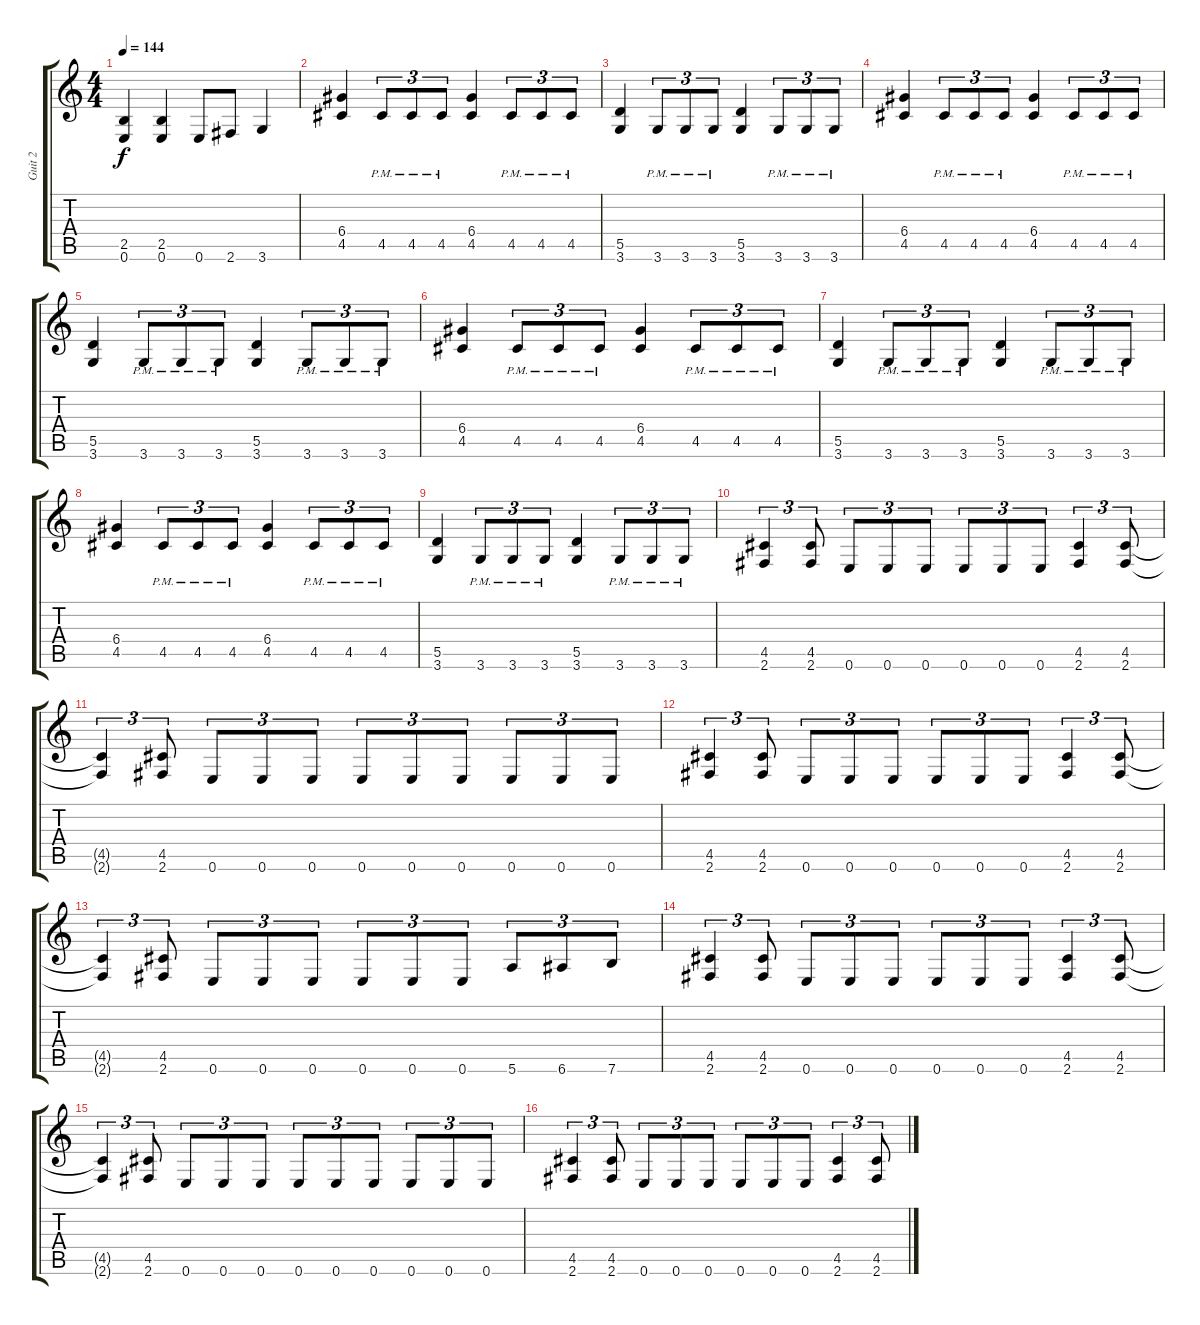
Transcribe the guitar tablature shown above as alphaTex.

\track ("Guit 2" "Guit 2") {instrument distortionguitar}
\staff {score tabs}
\tuning (E4 B3 G3 D3 A2 E2) {hide}
\ts (4 4)
\tempo 144
\clef g2
\ks c
(2.5{t} 0.6{t}).4{dy f} (2.5 0.6).4 0.6.8 2.6.8 3.6.4 |
(6.4 4.5).4 4.5{pm}.8{tu (3 2)} 4.5{pm}.8{tu (3 2)} 4.5{pm}.8{tu (3 2)} (6.4 4.5).4 4.5{pm}.8{tu (3 2)} 4.5{pm}.8{tu (3 2)} 4.5{pm}.8{tu (3 2)} |
(5.5 3.6).4 3.6{pm}.8{tu (3 2)} 3.6{pm}.8{tu (3 2)} 3.6{pm}.8{tu (3 2)} (5.5 3.6).4 3.6{pm}.8{tu (3 2)} 3.6{pm}.8{tu (3 2)} 3.6{pm}.8{tu (3 2)} |
(6.4 4.5).4 4.5{pm}.8{tu (3 2)} 4.5{pm}.8{tu (3 2)} 4.5{pm}.8{tu (3 2)} (6.4 4.5).4 4.5{pm}.8{tu (3 2)} 4.5{pm}.8{tu (3 2)} 4.5{pm}.8{tu (3 2)} |
(5.5 3.6).4 3.6{pm}.8{tu (3 2)} 3.6{pm}.8{tu (3 2)} 3.6{pm}.8{tu (3 2)} (5.5 3.6).4 3.6{pm}.8{tu (3 2)} 3.6{pm}.8{tu (3 2)} 3.6{pm}.8{tu (3 2)} |
(6.4 4.5).4 4.5{pm}.8{tu (3 2)} 4.5{pm}.8{tu (3 2)} 4.5{pm}.8{tu (3 2)} (6.4 4.5).4 4.5{pm}.8{tu (3 2)} 4.5{pm}.8{tu (3 2)} 4.5{pm}.8{tu (3 2)} |
(5.5 3.6).4 3.6{pm}.8{tu (3 2)} 3.6{pm}.8{tu (3 2)} 3.6{pm}.8{tu (3 2)} (5.5 3.6).4 3.6{pm}.8{tu (3 2)} 3.6{pm}.8{tu (3 2)} 3.6{pm}.8{tu (3 2)} |
(6.4 4.5).4 4.5{pm}.8{tu (3 2)} 4.5{pm}.8{tu (3 2)} 4.5{pm}.8{tu (3 2)} (6.4 4.5).4 4.5{pm}.8{tu (3 2)} 4.5{pm}.8{tu (3 2)} 4.5{pm}.8{tu (3 2)} |
(5.5 3.6).4 3.6{pm}.8{tu (3 2)} 3.6{pm}.8{tu (3 2)} 3.6{pm}.8{tu (3 2)} (5.5 3.6).4 3.6{pm}.8{tu (3 2)} 3.6{pm}.8{tu (3 2)} 3.6{pm}.8{tu (3 2)} |
(4.5 2.6).4{tu (3 2)} (4.5 2.6).8{tu (3 2)} 0.6.8{tu (3 2)} 0.6.8{tu (3 2)} 0.6.8{tu (3 2)} 0.6.8{tu (3 2)} 0.6.8{tu (3 2)} 0.6.8{tu (3 2)} (4.5 2.6).4{tu (3 2)} (4.5 2.6).8{tu (3 2)} |
(4.5{t} 2.6{t}).4{tu (3 2)} (4.5 2.6).8{tu (3 2)} 0.6.8{tu (3 2)} 0.6.8{tu (3 2)} 0.6.8{tu (3 2)} 0.6.8{tu (3 2)} 0.6.8{tu (3 2)} 0.6.8{tu (3 2)} 0.6.8{tu (3 2)} 0.6.8{tu (3 2)} 0.6.8{tu (3 2)} |
(4.5 2.6).4{tu (3 2)} (4.5 2.6).8{tu (3 2)} 0.6.8{tu (3 2)} 0.6.8{tu (3 2)} 0.6.8{tu (3 2)} 0.6.8{tu (3 2)} 0.6.8{tu (3 2)} 0.6.8{tu (3 2)} (4.5 2.6).4{tu (3 2)} (4.5 2.6).8{tu (3 2)} |
(4.5{t} 2.6{t}).4{tu (3 2)} (4.5 2.6).8{tu (3 2)} 0.6.8{tu (3 2)} 0.6.8{tu (3 2)} 0.6.8{tu (3 2)} 0.6.8{tu (3 2)} 0.6.8{tu (3 2)} 0.6.8{tu (3 2)} 5.6.8{tu (3 2)} 6.6.8{tu (3 2)} 7.6.8{tu (3 2)} |
(4.5 2.6).4{tu (3 2)} (4.5 2.6).8{tu (3 2)} 0.6.8{tu (3 2)} 0.6.8{tu (3 2)} 0.6.8{tu (3 2)} 0.6.8{tu (3 2)} 0.6.8{tu (3 2)} 0.6.8{tu (3 2)} (4.5 2.6).4{tu (3 2)} (4.5 2.6).8{tu (3 2)} |
(4.5{t} 2.6{t}).4{tu (3 2)} (4.5 2.6).8{tu (3 2)} 0.6.8{tu (3 2)} 0.6.8{tu (3 2)} 0.6.8{tu (3 2)} 0.6.8{tu (3 2)} 0.6.8{tu (3 2)} 0.6.8{tu (3 2)} 0.6.8{tu (3 2)} 0.6.8{tu (3 2)} 0.6.8{tu (3 2)} |
(4.5 2.6).4{tu (3 2)} (4.5 2.6).8{tu (3 2)} 0.6.8{tu (3 2)} 0.6.8{tu (3 2)} 0.6.8{tu (3 2)} 0.6.8{tu (3 2)} 0.6.8{tu (3 2)} 0.6.8{tu (3 2)} (4.5 2.6).4{tu (3 2)} (4.5 2.6).8{tu (3 2)}
